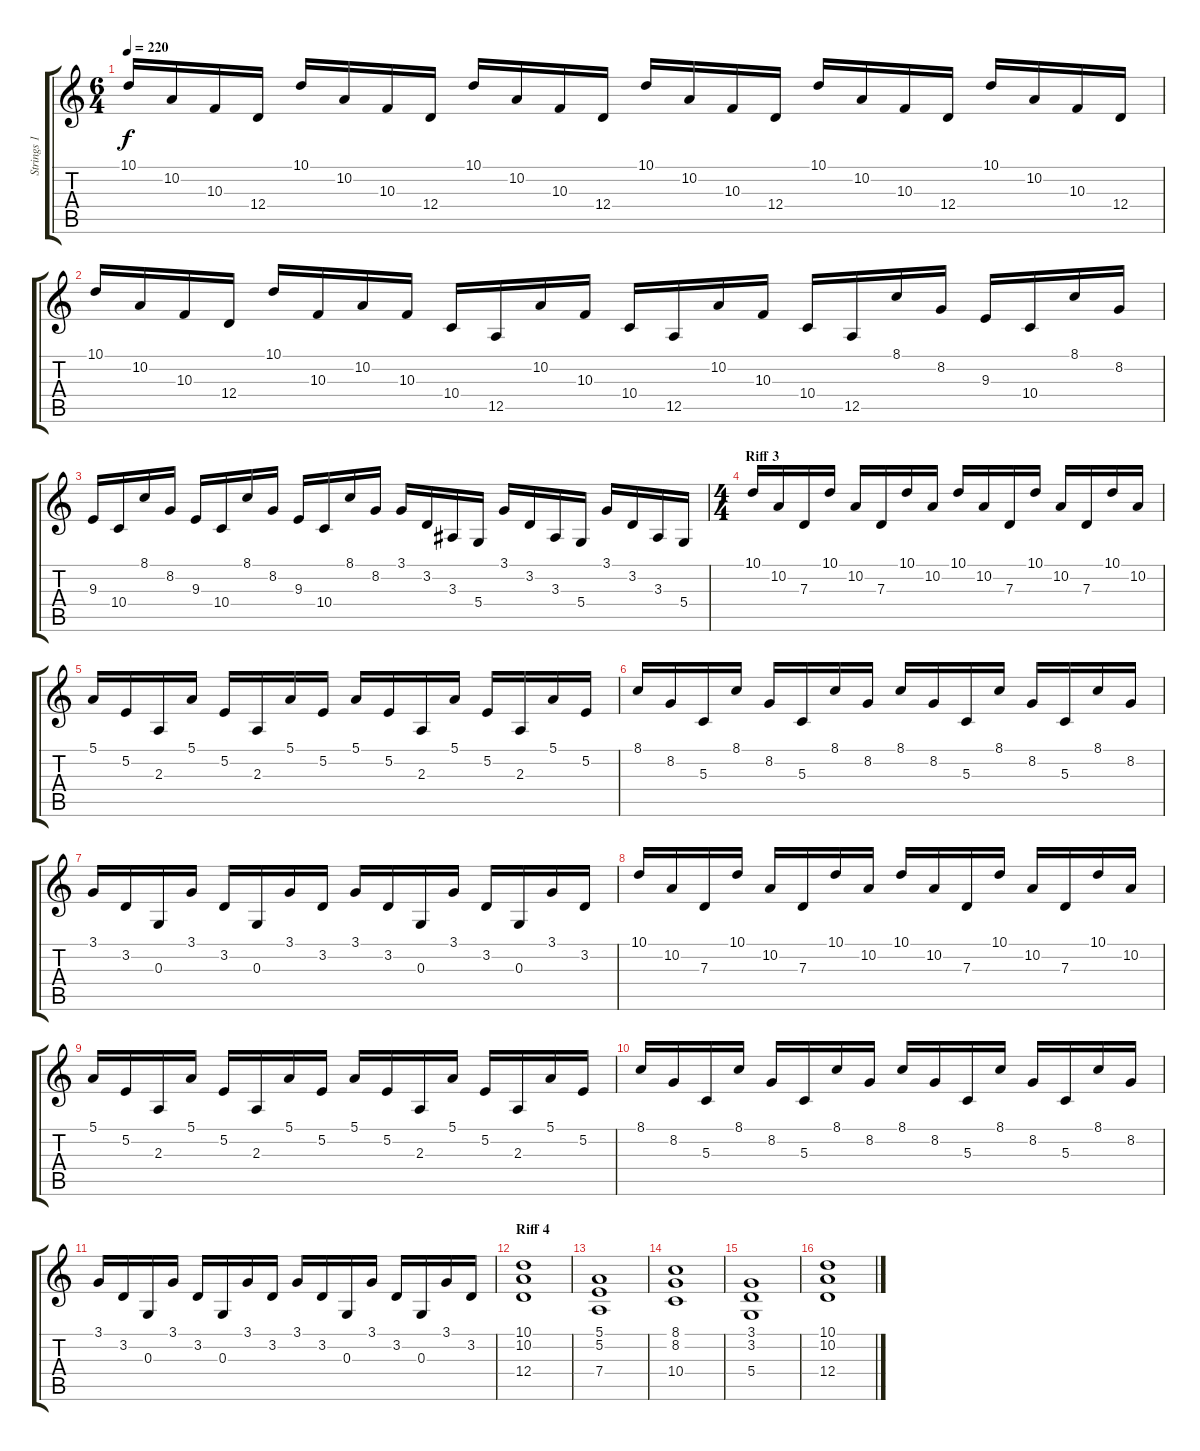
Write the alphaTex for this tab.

\track ("Strings 1" "Strings 1") {instrument stringensemble1}
\staff {score tabs}
\tuning (E4 B3 G3 D3 A2 E2) {hide}
\ts (6 4)
\tempo 220
\clef g2
\ks c
10.1.16{dy f} 10.2.16 10.3.16 12.4.16 10.1.16 10.2.16 10.3.16 12.4.16 10.1.16 10.2.16 10.3.16 12.4.16 10.1.16 10.2.16 10.3.16 12.4.16 10.1.16 10.2.16 10.3.16 12.4.16 10.1.16 10.2.16 10.3.16 12.4.16 |
10.1.16 10.2.16 10.3.16 12.4.16 10.1.16 10.3.16 10.2.16 10.3.16 10.4.16 12.5.16 10.2.16 10.3.16 10.4.16 12.5.16 10.2.16 10.3.16 10.4.16 12.5.16 8.1.16 8.2.16 9.3.16 10.4.16 8.1.16 8.2.16 |
9.3.16 10.4.16 8.1.16 8.2.16 9.3.16 10.4.16 8.1.16 8.2.16 9.3.16 10.4.16 8.1.16 8.2.16 3.1.16 3.2.16 3.3.16 5.4.16 3.1.16 3.2.16 3.3.16 5.4.16 3.1.16 3.2.16 3.3.16 5.4.16 |
\ts (4 4)
\section ("" "Riff 3")
10.1.16 10.2.16 7.3.16 10.1.16 10.2.16 7.3.16 10.1.16 10.2.16 10.1.16 10.2.16 7.3.16 10.1.16 10.2.16 7.3.16 10.1.16 10.2.16 |
5.1.16 5.2.16 2.3.16 5.1.16 5.2.16 2.3.16 5.1.16 5.2.16 5.1.16 5.2.16 2.3.16 5.1.16 5.2.16 2.3.16 5.1.16 5.2.16 |
8.1.16 8.2.16 5.3.16 8.1.16 8.2.16 5.3.16 8.1.16 8.2.16 8.1.16 8.2.16 5.3.16 8.1.16 8.2.16 5.3.16 8.1.16 8.2.16 |
3.1.16 3.2.16 0.3.16 3.1.16 3.2.16 0.3.16 3.1.16 3.2.16 3.1.16 3.2.16 0.3.16 3.1.16 3.2.16 0.3.16 3.1.16 3.2.16 |
10.1.16 10.2.16 7.3.16 10.1.16 10.2.16 7.3.16 10.1.16 10.2.16 10.1.16 10.2.16 7.3.16 10.1.16 10.2.16 7.3.16 10.1.16 10.2.16 |
5.1.16 5.2.16 2.3.16 5.1.16 5.2.16 2.3.16 5.1.16 5.2.16 5.1.16 5.2.16 2.3.16 5.1.16 5.2.16 2.3.16 5.1.16 5.2.16 |
8.1.16 8.2.16 5.3.16 8.1.16 8.2.16 5.3.16 8.1.16 8.2.16 8.1.16 8.2.16 5.3.16 8.1.16 8.2.16 5.3.16 8.1.16 8.2.16 |
3.1.16 3.2.16 0.3.16 3.1.16 3.2.16 0.3.16 3.1.16 3.2.16 3.1.16 3.2.16 0.3.16 3.1.16 3.2.16 0.3.16 3.1.16 3.2.16 |
\section ("" "Riff 4")
(10.1 10.2 12.4).1 |
(5.1 5.2 7.4).1 |
(8.1 8.2 10.4).1 |
(3.1 3.2 5.4).1 |
(10.1 10.2 12.4).1
